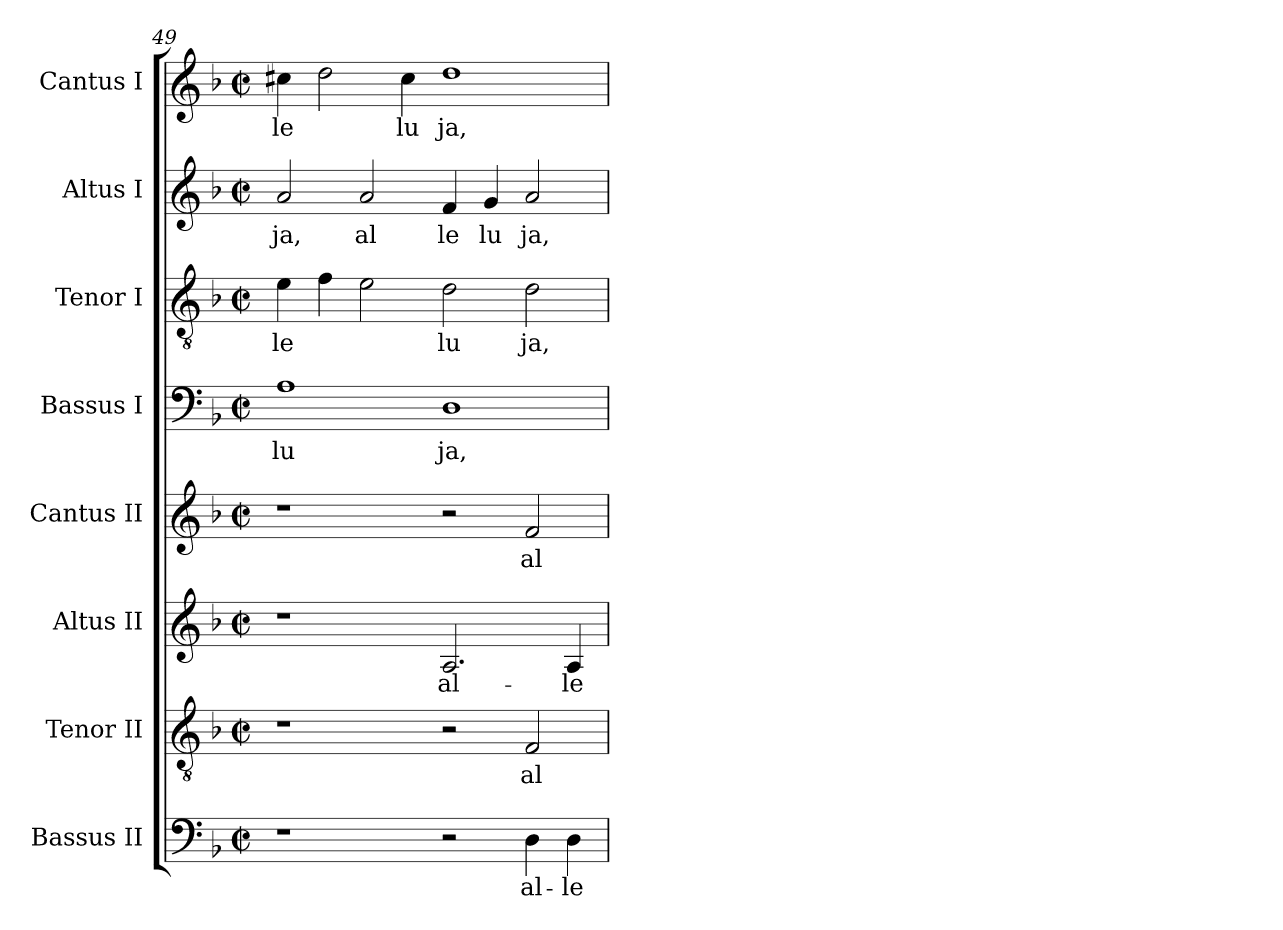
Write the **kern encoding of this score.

**kern	**text	**kern	**text	**kern	**text	**kern	**text	**kern	**text	**kern	**text	**kern	**text	**kern	**text
*part8	*part8	*part7	*part7	*part6	*part6	*part5	*part5	*part4	*part4	*part3	*part3	*part2	*part2	*part1	*part1
*staff8	*staff8	*staff7	*staff7	*staff6	*staff6	*staff5	*staff5	*staff4	*staff4	*staff3	*staff3	*staff2	*staff2	*staff1	*staff1
*I"Bassus II	*	*I"Tenor II	*	*I"Altus II	*	*I"Cantus II	*	*I"Bassus I	*	*I"Tenor I	*	*I"Altus I	*	*I"Cantus I	*
*clefF4	*	*clefGv2	*	*clefG2	*	*clefG2	*	*clefF4	*	*clefGv2	*	*clefG2	*	*clefG2	*
*k[b-]	*	*k[b-]	*	*k[b-]	*	*k[b-]	*	*k[b-]	*	*k[b-]	*	*k[b-]	*	*k[b-]	*
*F:	*	*F:	*	*F:	*	*F:	*	*F:	*	*F:	*	*F:	*	*F:	*
*M2/2	*	*M2/2	*	*M2/2	*	*M2/2	*	*M2/2	*	*M2/2	*	*M2/2	*	*M2/2	*
*met(c|)	*	*met(c|)	*	*met(c|)	*	*met(c|)	*	*met(c|)	*	*met(c|)	*	*met(c|)	*	*met(c|)	*
=49	=49	=49	=49	=49	=49	=49	=49	=49	=49	=49	=49	=49	=49	=49	=49
!	!	!	!	!	!	!	!	!	!LO:LY:b:cj	!	!LO:LY:b:cj	!	!LO:LY:b:cj	!	!LO:LY:b:cj
1r	.	1r	.	1r	.	1r	.	1A	lu	4e\	le	2a/	ja,	4cc#X\	le
.	.	.	.	.	.	.	.	.	.	4f\	.	.	.	2dd\	.
!	!	!	!	!	!	!	!	!	!	!	!	!	!LO:LY:b:cj	!	!
.	.	.	.	.	.	.	.	.	.	2e\	.	2a/	al	.	.
!	!	!	!	!	!	!	!	!	!	!	!	!	!	!	!LO:LY:b:cj
.	.	.	.	.	.	.	.	.	.	.	.	.	.	4cc#\	lu
!	!	!	!	!	!LO:LY:b:cj	!	!	!	!LO:LY:b:cj	!	!LO:LY:b:cj	!	!LO:LY:b:cj	!	!LO:LY:b:cj
2r	.	2r	.	2.A/	al-	2r	.	1D	ja,	2d\	lu	4f/	le	1dd	ja,
!	!	!	!	!	!	!	!	!	!	!	!	!	!LO:LY:b:cj	!	!
.	.	.	.	.	.	.	.	.	.	.	.	4g/	lu	.	.
!	!LO:LY:b:cj	!	!LO:LY:b:cj	!	!	!	!LO:LY:b:cj	!	!	!	!LO:LY:b:cj	!	!LO:LY:b:cj	!	!
4D\	al-	2F/	al-	.	.	2f/	al-	.	.	2d\	ja,	2a/	ja,	.	.
!	!LO:LY:b:cj	!	!	!	!LO:LY:b:cj	!	!	!	!	!	!	!	!	!	!
4D\	-le-	.	.	4A/	-le-	.	.	.	.	.	.	.	.	.	.
=	=	=	=	=	=	=	=	=	=	=	=	=	=	=	=
*-	*-	*-	*-	*-	*-	*-	*-	*-	*-	*-	*-	*-	*-	*-	*-
